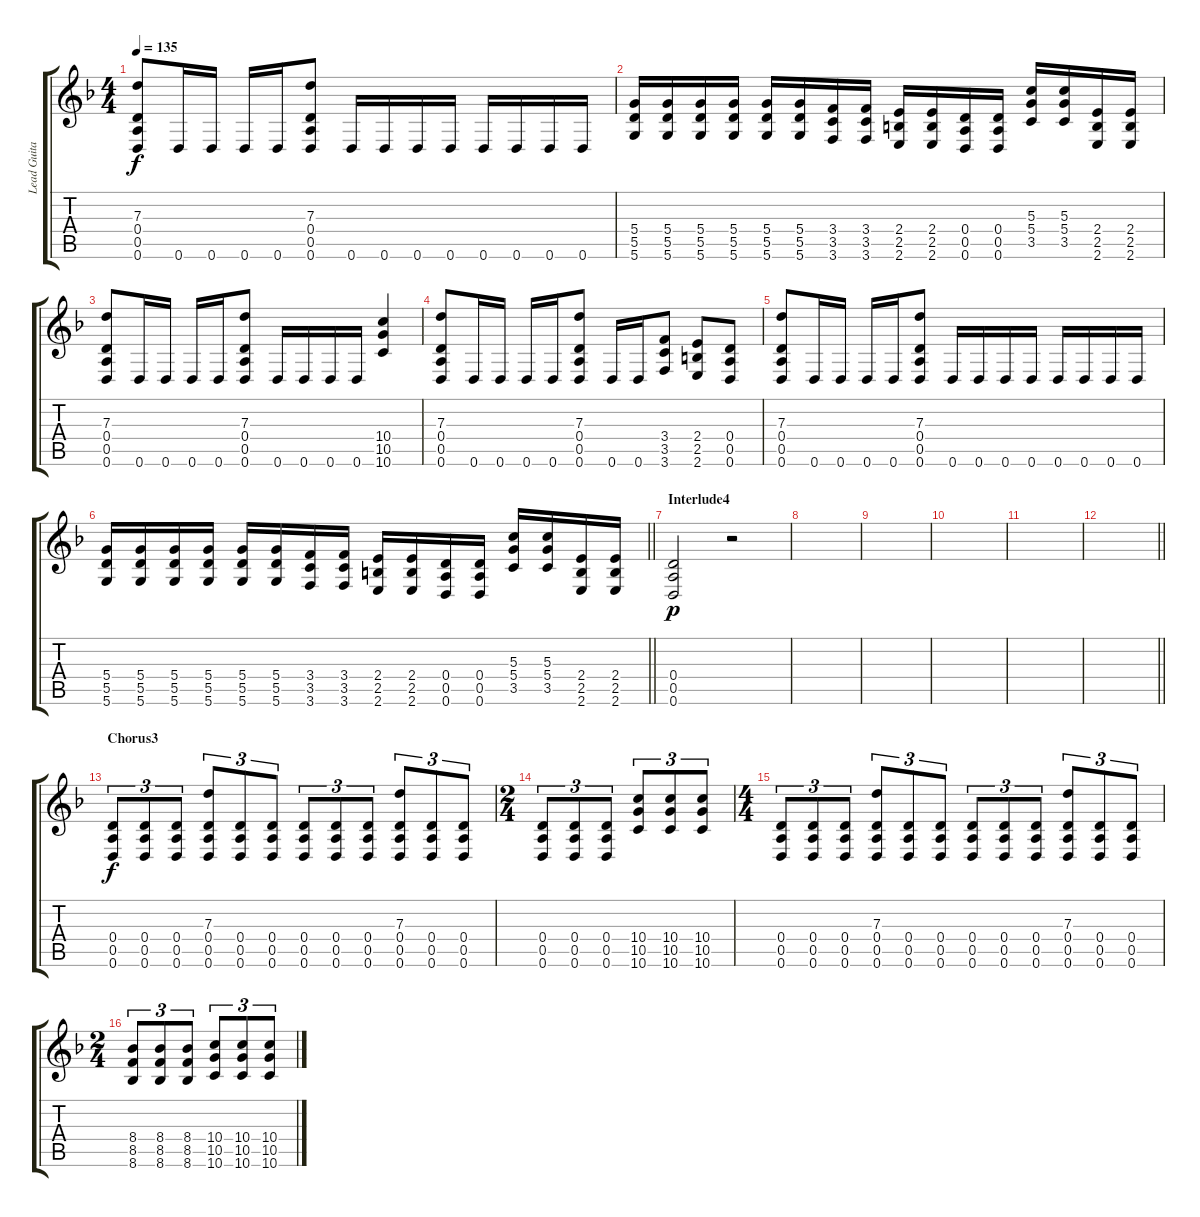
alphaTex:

\track ("Lead Guitar" "Lead Guita") {instrument distortionguitar}
\staff {score tabs}
\tuning (E4 B3 G3 D3 A2 D2) {hide}
\ts (4 4)
\tempo 135
\clef g2
\ks dminor
(7.3 0.4 0.5 0.6).8{dy f} 0.6.16 0.6.16 0.6.16 0.6.16 (7.3 0.4 0.5 0.6).8 0.6.16 0.6.16 0.6.16 0.6.16 0.6.16 0.6.16 0.6.16 0.6.16 |
(5.4 5.5 5.6).16 (5.4 5.5 5.6).16 (5.4 5.5 5.6).16 (5.4 5.5 5.6).16 (5.4 5.5 5.6).16 (5.4 5.5 5.6).16 (3.4 3.5 3.6).16 (3.4 3.5 3.6).16 (2.4 2.5 2.6).16 (2.4 2.5 2.6).16 (0.4 0.5 0.6).16 (0.4 0.5 0.6).16 (5.3 5.4 3.5).16 (5.3 5.4 3.5).16 (2.4 2.5 2.6).16 (2.4 2.5 2.6).16 |
(7.3 0.4 0.5 0.6).8 0.6.16 0.6.16 0.6.16 0.6.16 (7.3 0.4 0.5 0.6).8 0.6.16 0.6.16 0.6.16 0.6.16 (10.4 10.5 10.6).4 |
(7.3 0.4 0.5 0.6).8 0.6.16 0.6.16 0.6.16 0.6.16 (7.3 0.4 0.5 0.6).8 0.6.16 0.6.16 (3.4 3.5 3.6).8 (2.4 2.5 2.6).8 (0.4 0.5 0.6).8 |
(7.3 0.4 0.5 0.6).8 0.6.16 0.6.16 0.6.16 0.6.16 (7.3 0.4 0.5 0.6).8 0.6.16 0.6.16 0.6.16 0.6.16 0.6.16 0.6.16 0.6.16 0.6.16 |
\barLineRight lightlight
(5.4 5.5 5.6).16 (5.4 5.5 5.6).16 (5.4 5.5 5.6).16 (5.4 5.5 5.6).16 (5.4 5.5 5.6).16 (5.4 5.5 5.6).16 (3.4 3.5 3.6).16 (3.4 3.5 3.6).16 (2.4 2.5 2.6).16 (2.4 2.5 2.6).16 (0.4 0.5 0.6).16 (0.4 0.5 0.6).16 (5.3 5.4 3.5).16 (5.3 5.4 3.5).16 (2.4 2.5 2.6).16 (2.4 2.5 2.6).16 |
\section ("" "Interlude4")
(0.4 0.5 0.6).2{dy p} r.2 |
|
|
|
|
\barLineRight lightlight
|
\section ("" "Chorus3")
(0.4 0.5 0.6).8{tu (3 2) dy f} (0.4 0.5 0.6).8{tu (3 2)} (0.4 0.5 0.6).8{tu (3 2)} (7.3 0.4 0.5 0.6).8{tu (3 2)} (0.4 0.5 0.6).8{tu (3 2)} (0.4 0.5 0.6).8{tu (3 2)} (0.4 0.5 0.6).8{tu (3 2)} (0.4 0.5 0.6).8{tu (3 2)} (0.4 0.5 0.6).8{tu (3 2)} (7.3 0.4 0.5 0.6).8{tu (3 2)} (0.4 0.5 0.6).8{tu (3 2)} (0.4 0.5 0.6).8{tu (3 2)} |
\ts (2 4)
(0.4 0.5 0.6).8{tu (3 2)} (0.4 0.5 0.6).8{tu (3 2)} (0.4 0.5 0.6).8{tu (3 2)} (10.4 10.5 10.6).8{tu (3 2)} (10.4 10.5 10.6).8{tu (3 2)} (10.4 10.5 10.6).8{tu (3 2)} |
\ts (4 4)
(0.4 0.5 0.6).8{tu (3 2)} (0.4 0.5 0.6).8{tu (3 2)} (0.4 0.5 0.6).8{tu (3 2)} (7.3 0.4 0.5 0.6).8{tu (3 2)} (0.4 0.5 0.6).8{tu (3 2)} (0.4 0.5 0.6).8{tu (3 2)} (0.4 0.5 0.6).8{tu (3 2)} (0.4 0.5 0.6).8{tu (3 2)} (0.4 0.5 0.6).8{tu (3 2)} (7.3 0.4 0.5 0.6).8{tu (3 2)} (0.4 0.5 0.6).8{tu (3 2)} (0.4 0.5 0.6).8{tu (3 2)} |
\ts (2 4)
(8.4 8.5 8.6).8{tu (3 2)} (8.4 8.5 8.6).8{tu (3 2)} (8.4 8.5 8.6).8{tu (3 2)} (10.4 10.5 10.6).8{tu (3 2)} (10.4 10.5 10.6).8{tu (3 2)} (10.4 10.5 10.6).8{tu (3 2)}
